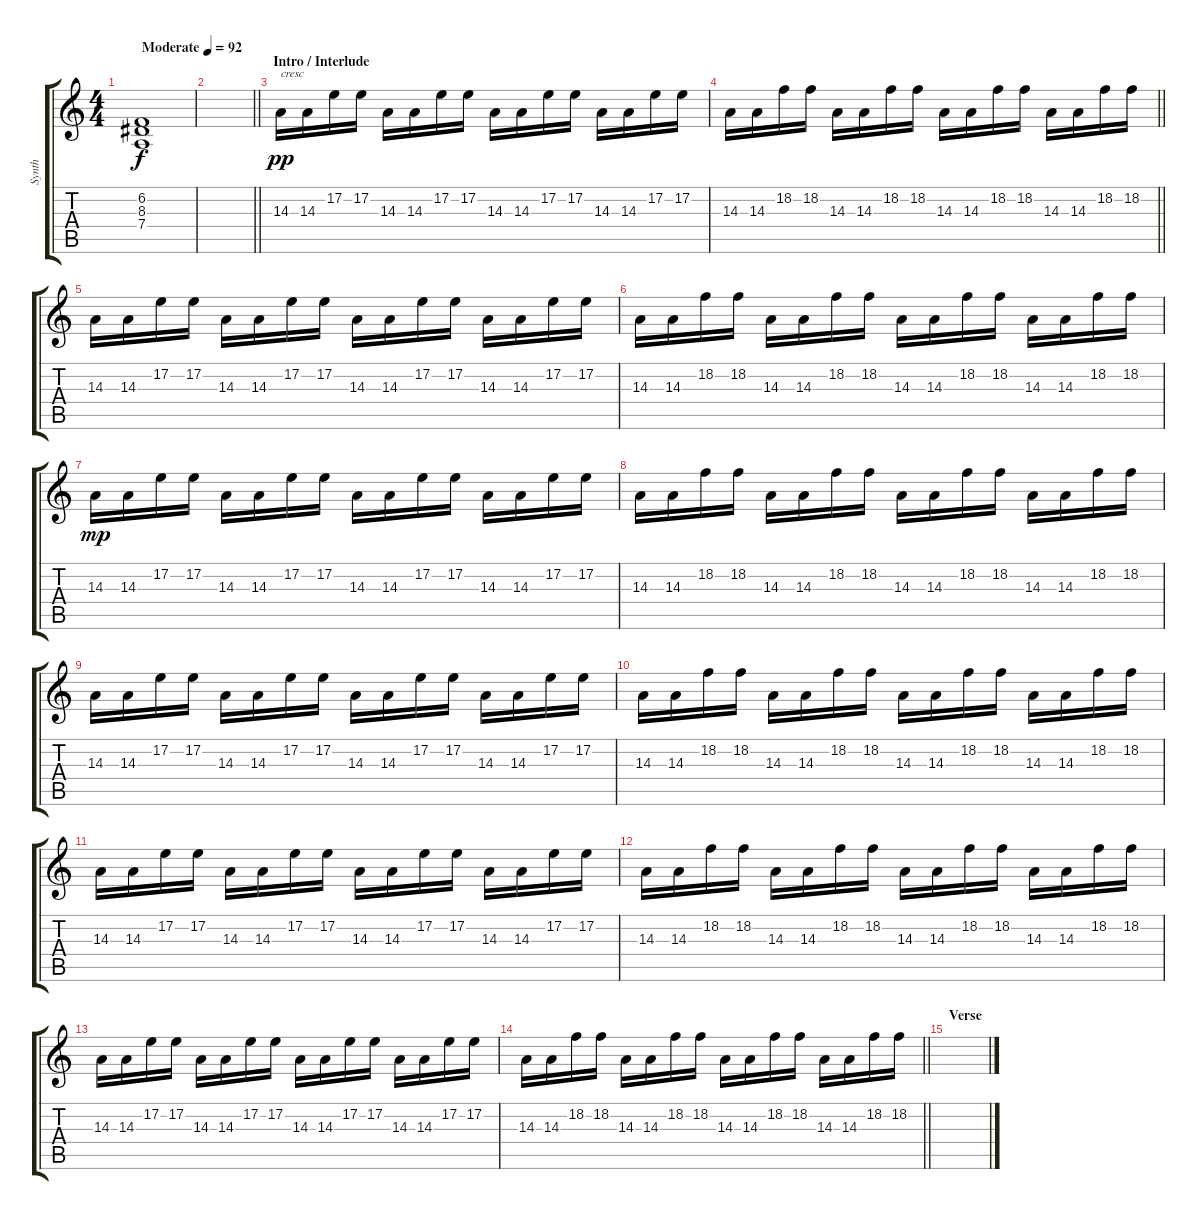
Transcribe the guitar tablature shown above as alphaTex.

\track ("Synth" "Synth") {instrument celesta}
\staff {score tabs}
\tuning (E4 B3 G3 D3 A2 E2) {hide}
\ts (4 4)
\tempo (92 "Moderate")
\clef g2
\ks c
(6.2 8.3 7.4).1{dy f instrument celesta} |
\barLineRight lightlight
|
\section ("" "Intro / Interlude")
14.3.16{txt "cresc" dy pp} 14.3.16 17.2.16 17.2.16 14.3.16 14.3.16 17.2.16 17.2.16 14.3.16 14.3.16 17.2.16 17.2.16 14.3.16 14.3.16 17.2.16 17.2.16 |
\barLineRight lightlight
14.3.16 14.3.16 18.2.16 18.2.16 14.3.16 14.3.16 18.2.16 18.2.16 14.3.16 14.3.16 18.2.16 18.2.16 14.3.16 14.3.16 18.2.16 18.2.16 |
14.3.16 14.3.16 17.2.16 17.2.16 14.3.16 14.3.16 17.2.16 17.2.16 14.3.16 14.3.16 17.2.16 17.2.16 14.3.16 14.3.16 17.2.16 17.2.16 |
14.3.16 14.3.16 18.2.16 18.2.16 14.3.16 14.3.16 18.2.16 18.2.16 14.3.16 14.3.16 18.2.16 18.2.16 14.3.16 14.3.16 18.2.16 18.2.16 |
14.3.16{dy mp} 14.3.16 17.2.16 17.2.16 14.3.16 14.3.16 17.2.16 17.2.16 14.3.16 14.3.16 17.2.16 17.2.16 14.3.16 14.3.16 17.2.16 17.2.16 |
14.3.16 14.3.16 18.2.16 18.2.16 14.3.16 14.3.16 18.2.16 18.2.16 14.3.16 14.3.16 18.2.16 18.2.16 14.3.16 14.3.16 18.2.16 18.2.16 |
14.3.16 14.3.16 17.2.16 17.2.16 14.3.16 14.3.16 17.2.16 17.2.16 14.3.16 14.3.16 17.2.16 17.2.16 14.3.16 14.3.16 17.2.16 17.2.16 |
14.3.16 14.3.16 18.2.16 18.2.16 14.3.16 14.3.16 18.2.16 18.2.16 14.3.16 14.3.16 18.2.16 18.2.16 14.3.16 14.3.16 18.2.16 18.2.16 |
14.3.16 14.3.16 17.2.16 17.2.16 14.3.16 14.3.16 17.2.16 17.2.16 14.3.16 14.3.16 17.2.16 17.2.16 14.3.16 14.3.16 17.2.16 17.2.16 |
14.3.16 14.3.16 18.2.16 18.2.16 14.3.16 14.3.16 18.2.16 18.2.16 14.3.16 14.3.16 18.2.16 18.2.16 14.3.16 14.3.16 18.2.16 18.2.16 |
14.3.16 14.3.16 17.2.16 17.2.16 14.3.16 14.3.16 17.2.16 17.2.16 14.3.16 14.3.16 17.2.16 17.2.16 14.3.16 14.3.16 17.2.16 17.2.16 |
\barLineRight lightlight
14.3.16 14.3.16 18.2.16 18.2.16 14.3.16 14.3.16 18.2.16 18.2.16 14.3.16 14.3.16 18.2.16 18.2.16 14.3.16 14.3.16 18.2.16 18.2.16 |
\section ("" "Verse")
